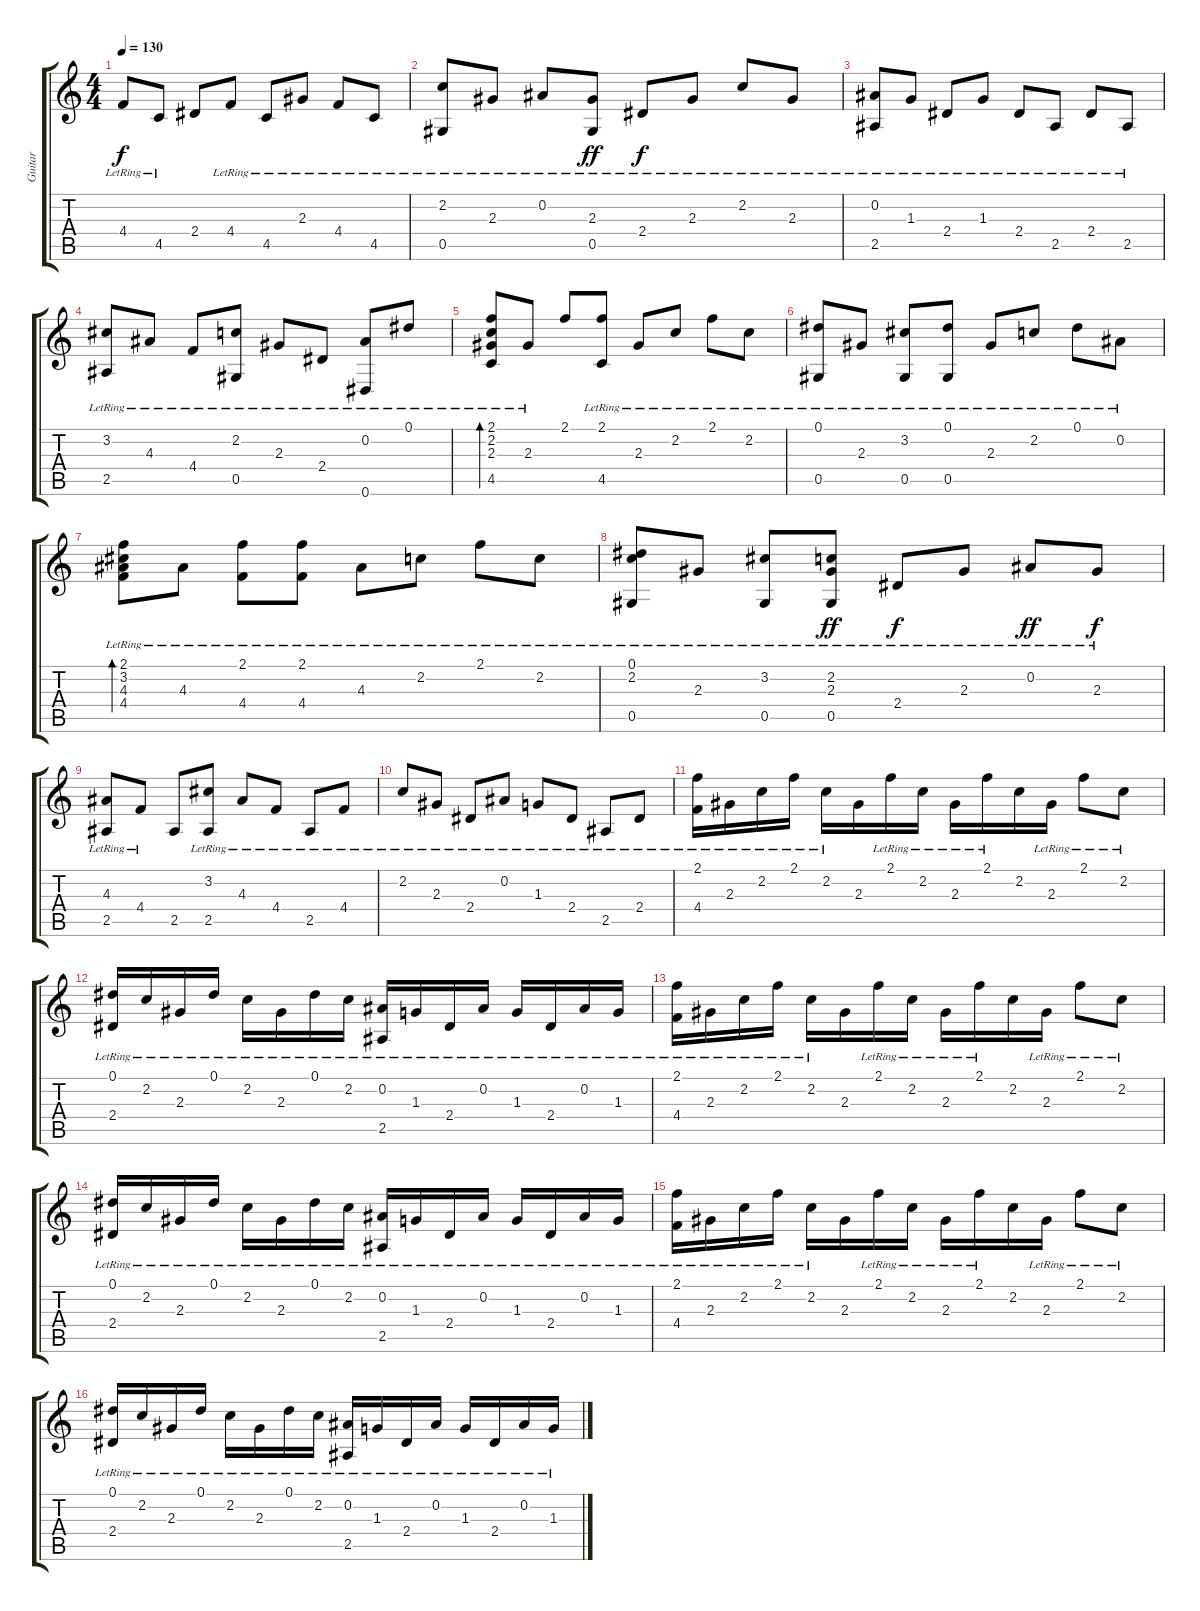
\track ("Guitar" "Guitar") {instrument acousticguitarsteel}
\staff {score tabs}
\tuning (Eb4 Bb3 Gb3 Db3 Ab2 Eb2) {hide}
\ts (4 4)
\tempo 130
\clef g2
\ks c
4.4{lr}.8{dy f} 4.5{lr}.8 2.4.8 4.4{lr}.8 4.5{lr}.8 2.3{lr}.8 4.4{lr}.8 4.5{lr}.8 |
(2.2{lr} 0.5{lr}).8 2.3{lr}.8 0.2{lr}.8 (2.3{lr} 0.5{lr}).8{dy ff} 2.4{lr}.8{dy f} 2.3{lr}.8 2.2{lr}.8 2.3{lr}.8 |
(0.2{lr} 2.5{lr}).8 1.3{lr}.8 2.4{lr}.8 1.3{lr}.8 2.4{lr}.8 2.5{lr}.8 2.4{lr}.8 2.5{lr}.8 |
(3.2{lr} 2.5{lr}).8 4.3{lr}.8 4.4{lr}.8 (2.2{lr} 0.5{lr}).8 2.3{lr}.8 2.4{lr}.8 (0.2{lr} 0.6{lr}).8 0.1{lr}.8 |
(2.1{lr} 2.2{lr} 2.3{lr} 4.5{lr}).8{bd 120} 2.3{lr}.8 2.1.8 (2.1{lr} 4.5{lr}).8 2.3{lr}.8 2.2{lr}.8 2.1{lr}.8 2.2{lr}.8 |
(0.1{lr} 0.5{lr}).8 2.3{lr}.8 (3.2{lr} 0.5).8 (0.1{lr} 0.5{lr}).8 2.3{lr}.8 2.2{lr}.8 0.1{lr}.8 0.2{lr}.8 |
(2.1{lr} 3.2{lr} 4.3{lr} 4.4{lr}).8{bd 240} 4.3{lr}.8 (2.1 4.4{lr}).8 (2.1{lr} 4.4{lr}).8 4.3{lr}.8 2.2{lr}.8 2.1{lr}.8 2.2{lr}.8 |
(0.1{lr} 2.2{lr} 0.5{lr}).8 2.3{lr}.8 (3.2{lr} 0.5).8 (2.2{lr} 2.3{lr} 0.5{lr}).8{dy ff} 2.4{lr}.8{dy f} 2.3{lr}.8 0.2{lr}.8{dy ff} 2.3{lr}.8{dy f} |
(4.3{lr} 2.5{lr}).8 4.4{lr}.8 2.5.8 (3.2{lr} 2.5).8 4.3{lr}.8 4.4{lr}.8 2.5{lr}.8 4.4{lr}.8 |
2.2{lr}.8 2.3{lr}.8 2.4{lr}.8 0.2{lr}.8 1.3{lr}.8 2.4{lr}.8 2.5{lr}.8 2.4{lr}.8 |
(2.1{lr} 4.4{lr}).16 2.3{lr}.16 2.2{lr}.16 2.1{lr}.16 2.2{lr}.16 2.3.16 2.1{lr}.16 2.2{lr}.16 2.3{lr}.16 2.1{lr}.16 2.2.16 2.3{lr}.16 2.1{lr}.8 2.2{lr}.8 |
(0.1{lr} 2.4{lr}).16 2.2{lr}.16 2.3{lr}.16 0.1{lr}.16 2.2{lr}.16 2.3{lr}.16 0.1{lr}.16 2.2{lr}.16 (0.2{lr} 2.5{lr}).16 1.3{lr}.16 2.4{lr}.16 0.2{lr}.16 1.3{lr}.16 2.4{lr}.16 0.2{lr}.16 1.3{lr}.16 |
(2.1{lr} 4.4{lr}).16 2.3{lr}.16 2.2{lr}.16 2.1{lr}.16 2.2{lr}.16 2.3.16 2.1{lr}.16 2.2{lr}.16 2.3{lr}.16 2.1{lr}.16 2.2.16 2.3{lr}.16 2.1{lr}.8 2.2{lr}.8 |
(0.1{lr} 2.4{lr}).16 2.2{lr}.16 2.3{lr}.16 0.1{lr}.16 2.2{lr}.16 2.3{lr}.16 0.1{lr}.16 2.2{lr}.16 (0.2{lr} 2.5{lr}).16 1.3{lr}.16 2.4{lr}.16 0.2{lr}.16 1.3{lr}.16 2.4{lr}.16 0.2{lr}.16 1.3{lr}.16 |
(2.1{lr} 4.4{lr}).16 2.3{lr}.16 2.2{lr}.16 2.1{lr}.16 2.2{lr}.16 2.3.16 2.1{lr}.16 2.2{lr}.16 2.3{lr}.16 2.1{lr}.16 2.2.16 2.3{lr}.16 2.1{lr}.8 2.2{lr}.8 |
(0.1{lr} 2.4{lr}).16 2.2{lr}.16 2.3{lr}.16 0.1{lr}.16 2.2{lr}.16 2.3{lr}.16 0.1{lr}.16 2.2{lr}.16 (0.2{lr} 2.5{lr}).16 1.3{lr}.16 2.4{lr}.16 0.2{lr}.16 1.3{lr}.16 2.4{lr}.16 0.2{lr}.16 1.3{lr}.16
